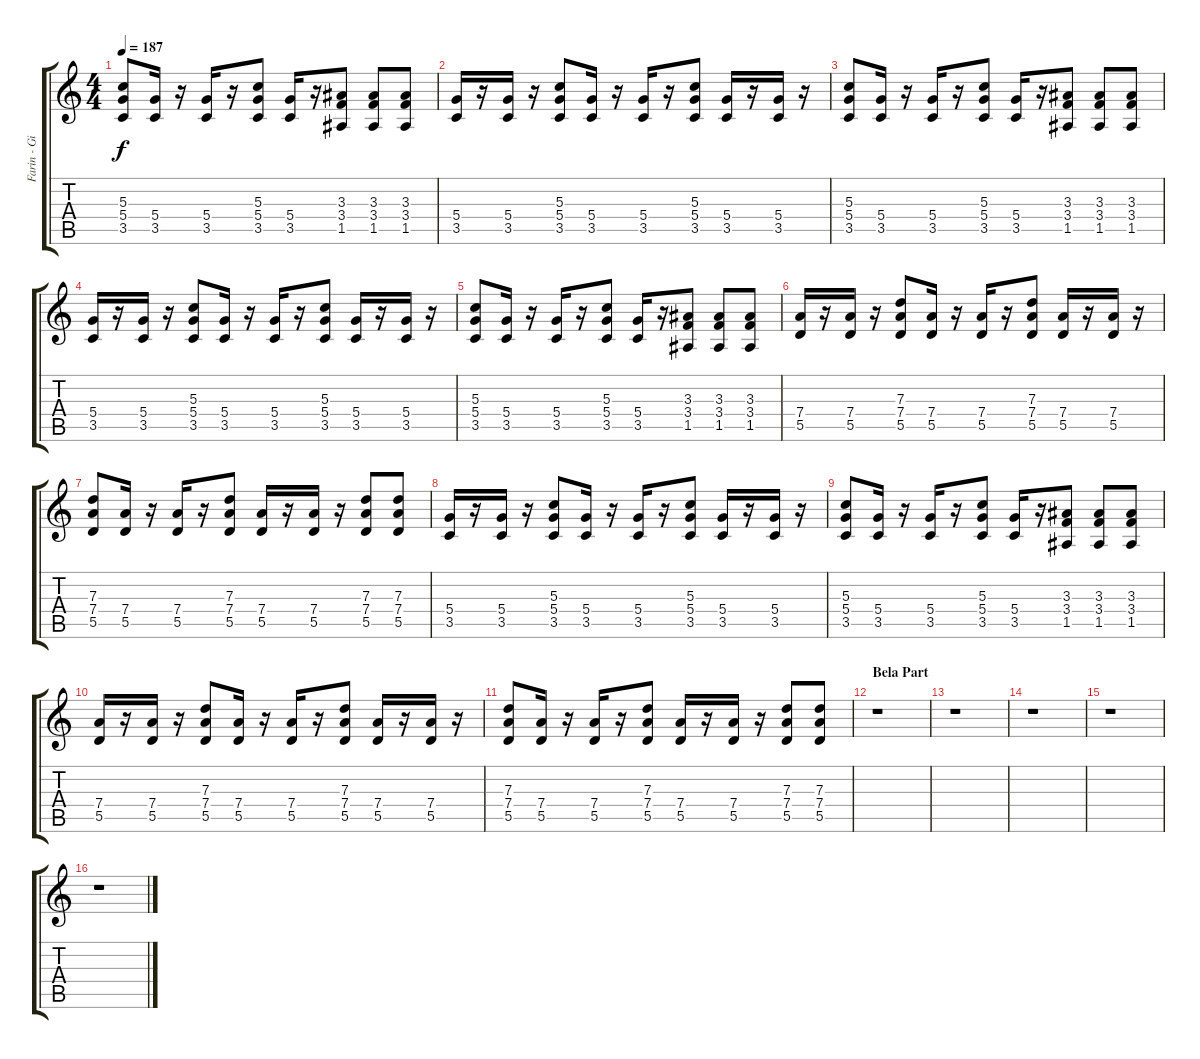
\track ("Farin - Gitarre I" "Farin - Gi") {instrument distortionguitar}
\staff {score tabs}
\tuning (E4 B3 G3 D3 A2 E2) {hide}
\ts (4 4)
\tempo 187
\clef g2
\ks c
(5.3 5.4 3.5).8{dy f} (5.4 3.5).16 r.16 (5.4 3.5).16 r.16 (5.3 5.4 3.5).8 (5.4 3.5).16 r.16 (3.3 3.4 1.5).8 (3.3 3.4 1.5).8 (3.3 3.4 1.5).8 |
(5.4 3.5).16 r.16 (5.4 3.5).16 r.16 (5.3 5.4 3.5).8 (5.4 3.5).16 r.16 (5.4 3.5).16 r.16 (5.3 5.4 3.5).8 (5.4 3.5).16 r.16 (5.4 3.5).16 r.16 |
(5.3 5.4 3.5).8 (5.4 3.5).16 r.16 (5.4 3.5).16 r.16 (5.3 5.4 3.5).8 (5.4 3.5).16 r.16 (3.3 3.4 1.5).8 (3.3 3.4 1.5).8 (3.3 3.4 1.5).8 |
(5.4 3.5).16 r.16 (5.4 3.5).16 r.16 (5.3 5.4 3.5).8 (5.4 3.5).16 r.16 (5.4 3.5).16 r.16 (5.3 5.4 3.5).8 (5.4 3.5).16 r.16 (5.4 3.5).16 r.16 |
(5.3 5.4 3.5).8 (5.4 3.5).16 r.16 (5.4 3.5).16 r.16 (5.3 5.4 3.5).8 (5.4 3.5).16 r.16 (3.3 3.4 1.5).8 (3.3 3.4 1.5).8 (3.3 3.4 1.5).8 |
(7.4 5.5).16 r.16 (7.4 5.5).16 r.16 (7.3 7.4 5.5).8 (7.4 5.5).16 r.16 (7.4 5.5).16 r.16 (7.3 7.4 5.5).8 (7.4 5.5).16 r.16 (7.4 5.5).16 r.16 |
(7.3 7.4 5.5).8 (7.4 5.5).16 r.16 (7.4 5.5).16 r.16 (7.3 7.4 5.5).8 (7.4 5.5).16 r.16 (7.4 5.5).16 r.16 (7.3 7.4 5.5).8 (7.3 7.4 5.5).8 |
(5.4 3.5).16 r.16 (5.4 3.5).16 r.16 (5.3 5.4 3.5).8 (5.4 3.5).16 r.16 (5.4 3.5).16 r.16 (5.3 5.4 3.5).8 (5.4 3.5).16 r.16 (5.4 3.5).16 r.16 |
(5.3 5.4 3.5).8 (5.4 3.5).16 r.16 (5.4 3.5).16 r.16 (5.3 5.4 3.5).8 (5.4 3.5).16 r.16 (3.3 3.4 1.5).8 (3.3 3.4 1.5).8 (3.3 3.4 1.5).8 |
(7.4 5.5).16 r.16 (7.4 5.5).16 r.16 (7.3 7.4 5.5).8 (7.4 5.5).16 r.16 (7.4 5.5).16 r.16 (7.3 7.4 5.5).8 (7.4 5.5).16 r.16 (7.4 5.5).16 r.16 |
(7.3 7.4 5.5).8 (7.4 5.5).16 r.16 (7.4 5.5).16 r.16 (7.3 7.4 5.5).8 (7.4 5.5).16 r.16 (7.4 5.5).16 r.16 (7.3 7.4 5.5).8 (7.3 7.4 5.5).8 |
\section ("" "Bela Part")
r.1 |
r.1 |
r.1 |
r.1 |
r.1
